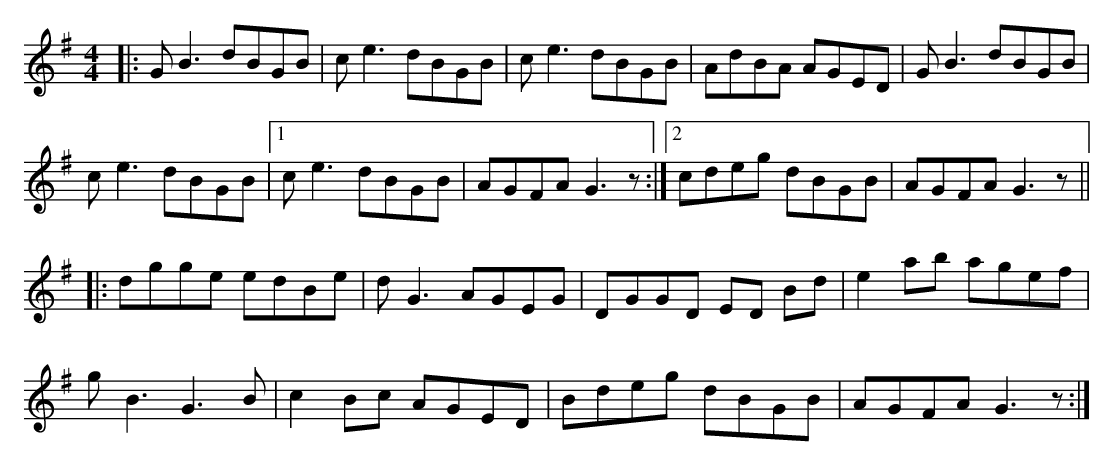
X:1
M:4/4
K:G
|:G B3 dBGB|c e3 dBGB|c e3 dBGB|AdBA AGED|G B3 dBGB|
c e3 dBGB|1 c e3 dBGB|AGFA G3 z:|2 cdeg dBGB|AGFA G3 z||
|:dgge edBe|d G3 AGEG|DGGD ED Bd|e2 ab agef|
gB3 G3B|c2 Bc AGED|Bdeg dBGB|AGFA G3 z:|
